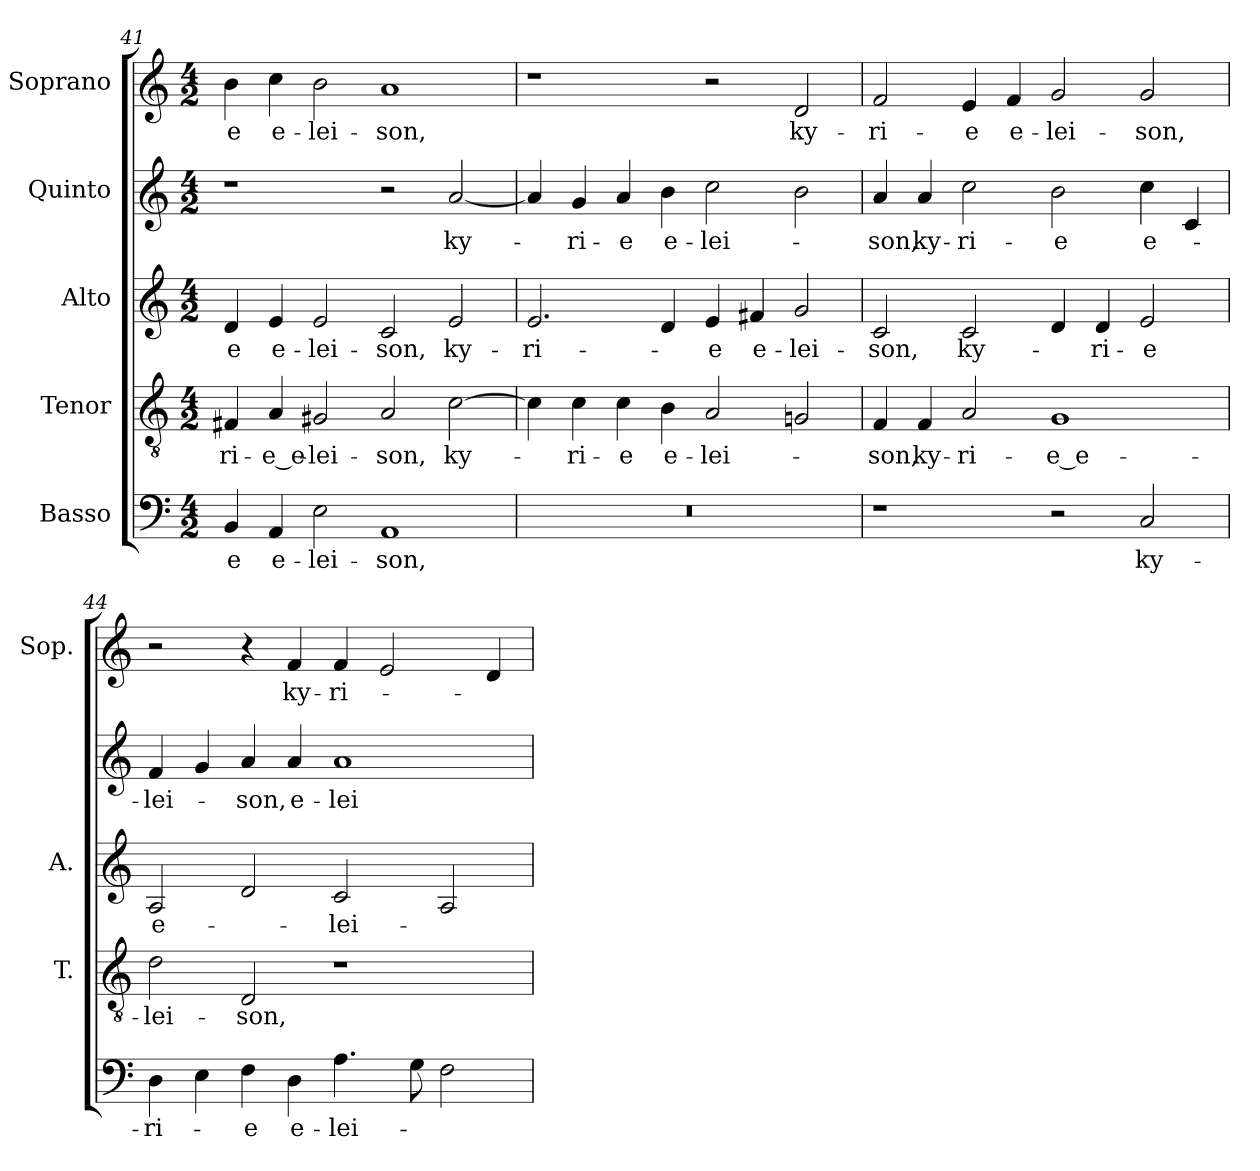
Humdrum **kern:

**kern	**text	**kern	**text	**kern	**text	**kern	**text	**kern	**text
*part5	*part5	*part4	*part4	*part3	*part3	*part2	*part2	*part1	*part1
*staff5	*staff5	*staff4	*staff4	*staff3	*staff3	*staff2	*staff2	*staff1	*staff1
*I"Basso	*	*I"Tenor	*	*I"Alto	*	*I"Quinto	*	*I"Soprano	*
*	*	*I'T.	*	*I'A.	*	*	*	*I'Sop.	*
!!LO:PB:g=z
*clefF4	*	*clefGv2	*	*clefG2	*	*clefG2	*	*clefG2	*
*	*	*ITrd7c12	*	*	*	*	*	*	*
*k[]	*	*k[]	*	*k[]	*	*k[]	*	*k[]	*
*C:	*	*C:	*	*C:	*	*C:	*	*C:	*
*M4/2	*	*M4/2	*	*M4/2	*	*M4/2	*	*M4/2	*
=41	=41	=41	=41	=41	=41	=41	=41	=41	=41
!	!LO:LY:b:color=#000000	!	!	!	!	!	!	!	!
!	!	!	!LO:LY:b:color=#000000	!	!	!	!	!	!
!	!	!	!	!	!LO:LY:b:color=#000000	!	!	!	!
!	!	!	!	!	!	!	!	!	!LO:LY:b:color=#000000
4BBi/	-e	4FF#Xi/	-ri-	4di/	-e	1r	.	4bi\	-e
!	!LO:LY:b:color=#000000	!	!	!	!	!	!	!	!
!	!	!	!LO:LY:b:color=#000000	!	!	!	!	!	!
!	!	!	!	!	!LO:LY:b:color=#000000	!	!	!	!
!	!	!	!	!	!	!	!	!	!LO:LY:b:color=#000000
4AAi/	e-	4AAi/	-e_e-	4ei/	e-	.	.	4cci\	e-
!	!LO:LY:b:color=#000000	!	!	!	!	!	!	!	!
!	!	!	!LO:LY:b:color=#000000	!	!	!	!	!	!
!	!	!	!	!	!LO:LY:b:color=#000000	!	!	!	!
!	!	!	!	!	!	!	!	!	!LO:LY:b:color=#000000
2Ei\	-lei-	2GG#Xi/	-lei-	2ei/	-lei-	.	.	2bi\	-lei-
!	!LO:LY:b:color=#000000	!	!	!	!	!	!	!	!
!	!	!	!LO:LY:b:color=#000000	!	!	!	!	!	!
!	!	!	!	!	!LO:LY:b:color=#000000	!	!	!	!
!	!	!	!	!	!	!	!	!	!LO:LY:b:color=#000000
1AAi	-son,	2AAi/	-son,	2ci/	-son,	2r	.	1ai	-son,
!	!	!	!LO:LY:b:color=#000000	!	!	!	!	!	!
!	!	!	!	!	!LO:LY:b:color=#000000	!	!	!	!
!	!	!	!	!	!	!	!LO:LY:b:color=#000000	!	!
.	.	[2Ci\	ky-	2ei/	ky-	[2ai/	ky-	.	.
=42	=42	=42	=42	=42	=42	=42	=42	=42	=42
!LO:N:vis=1	!	!	!	!	!	!	!	!	!
!	!	!	!	!	!LO:LY:b:color=#000000	!	!	!	!
0r	.	4Ci\]	.	2.ei/	-ri-	4ai/]	.	1r	.
!	!	!	!LO:LY:b:color=#000000	!	!	!	!	!	!
!	!	!	!	!	!	!	!LO:LY:b:color=#000000	!	!
.	.	4Ci\	-ri-	.	.	4gi/	-ri-	.	.
!	!	!	!LO:LY:b:color=#000000	!	!	!	!	!	!
!	!	!	!	!	!	!	!LO:LY:b:color=#000000	!	!
.	.	4Ci\	-e	.	.	4ai/	-e	.	.
!	!	!	!LO:LY:b:color=#000000	!	!	!	!	!	!
!	!	!	!	!	!	!	!LO:LY:b:color=#000000	!	!
.	.	4BBi\	e-	4di/	.	4bi\	e-	.	.
!	!	!	!LO:LY:b:color=#000000	!	!	!	!	!	!
!	!	!	!	!	!LO:LY:b:color=#000000	!	!	!	!
!	!	!	!	!	!	!	!LO:LY:b:color=#000000	!	!
.	.	2AAi/	-lei-	4ei/	-e	2cci\	-lei-	2r	.
!	!	!	!	!	!LO:LY:b:color=#000000	!	!	!	!
.	.	.	.	4f#Xi/	e-	.	.	.	.
!	!	!	!	!	!LO:LY:b:color=#000000	!	!	!	!
!	!	!	!	!	!	!	!	!	!LO:LY:b:color=#000000
.	.	2GGni/	.	2gi/	-lei-	2bi\	.	2di/	ky-
=43	=43	=43	=43	=43	=43	=43	=43	=43	=43
!	!	!	!LO:LY:b:color=#000000	!	!	!	!	!	!
!	!	!	!	!	!LO:LY:b:color=#000000	!	!	!	!
!	!	!	!	!	!	!	!LO:LY:b:color=#000000	!	!
!	!	!	!	!	!	!	!	!	!LO:LY:b:color=#000000
1r	.	4FFi/	-son,	2ci/	-son,	4ai/	-son,	2fi/	-ri-
!	!	!	!LO:LY:b:color=#000000	!	!	!	!	!	!
!	!	!	!	!	!	!	!LO:LY:b:color=#000000	!	!
.	.	4FFi/	ky-	.	.	4ai/	ky-	.	.
!	!	!	!LO:LY:b:color=#000000	!	!	!	!	!	!
!	!	!	!	!	!LO:LY:b:color=#000000	!	!	!	!
!	!	!	!	!	!	!	!LO:LY:b:color=#000000	!	!
!	!	!	!	!	!	!	!	!	!LO:LY:b:color=#000000
.	.	2AAi/	-ri-	2ci/	ky-	2cci\	-ri-	4ei/	-e
!	!	!	!	!	!	!	!	!	!LO:LY:b:color=#000000
.	.	.	.	.	.	.	.	4fi/	e-
!	!	!	!LO:LY:b:color=#000000	!	!	!	!	!	!
!	!	!	!	!	!	!	!LO:LY:b:color=#000000	!	!
!	!	!	!	!	!	!	!	!	!LO:LY:b:color=#000000
2r	.	1GGi	-e_e-	4di/	.	2bi\	-e	2gi/	-lei-
!	!	!	!	!	!LO:LY:b:color=#000000	!	!	!	!
.	.	.	.	4di/	-ri-	.	.	.	.
!	!LO:LY:b:color=#000000	!	!	!	!	!	!	!	!
!	!	!	!	!	!LO:LY:b:color=#000000	!	!	!	!
!	!	!	!	!	!	!	!LO:LY:b:color=#000000	!	!
!	!	!	!	!	!	!	!	!	!LO:LY:b:color=#000000
2Ci/	ky-	.	.	2ei/	-e	4cci\	e-	2gi/	-son,
.	.	.	.	.	.	4ci/	.	.	.
=44	=44	=44	=44	=44	=44	=44	=44	=44	=44
!	!LO:LY:b:color=#000000	!	!	!	!	!	!	!	!
!	!	!	!LO:LY:b:color=#000000	!	!	!	!	!	!
!	!	!	!	!	!LO:LY:b:color=#000000	!	!	!	!
!	!	!	!	!	!	!	!LO:LY:b:color=#000000	!	!
4Di\	-ri-	2Di\	-lei-	2Ai/	e-	4fi/	-lei-	2r	.
4Ei\	.	.	.	.	.	4gi/	.	.	.
!	!LO:LY:b:color=#000000	!	!	!	!	!	!	!	!
!	!	!	!LO:LY:b:color=#000000	!	!	!	!	!	!
!	!	!	!	!	!	!	!LO:LY:b:color=#000000	!	!
4Fi\	-e	2DDi/	-son,	2di/	.	4ai/	-son,	4r	.
!	!LO:LY:b:color=#000000	!	!	!	!	!	!	!	!
!	!	!	!	!	!	!	!LO:LY:b:color=#000000	!	!
!	!	!	!	!	!	!	!	!	!LO:LY:b:color=#000000
4Di\	e-	.	.	.	.	4ai/	e-	4fi/	ky-
!	!LO:LY:b:color=#000000	!	!	!	!	!	!	!	!
!	!	!	!	!	!LO:LY:b:color=#000000	!	!	!	!
!	!	!	!	!	!	!	!LO:LY:b:color=#000000	!	!
!	!	!	!	!	!	!	!	!	!LO:LY:b:color=#000000
4.Ai\	-lei-	1r	.	2ci/	-lei-	1ai	-lei-	4fi/	-ri-
.	.	.	.	.	.	.	.	2ei/	.
8Gi\	.	.	.	.	.	.	.	.	.
2Fi\	.	.	.	2Ai/	.	.	.	.	.
.	.	.	.	.	.	.	.	4di/	.
=	=	=	=	=	=	=	=	=	=
*-	*-	*-	*-	*-	*-	*-	*-	*-	*-
